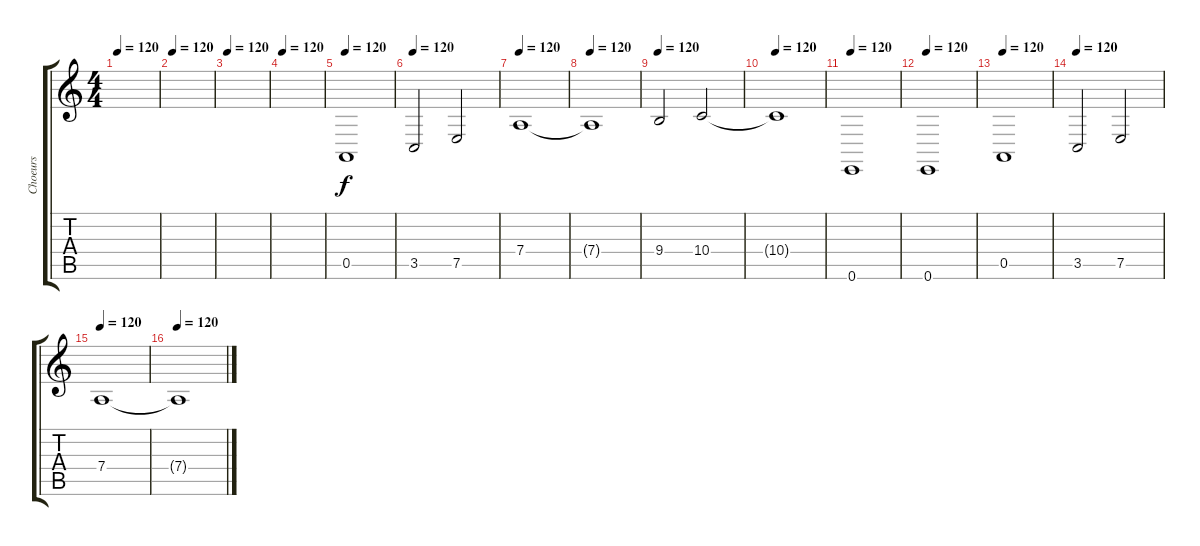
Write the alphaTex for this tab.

\track ("Choeurs" "Choeurs") {instrument choiraahs}
\staff {score tabs}
\tuning (E4 B3 G3 D3 A2 E2) {hide}
\ts (4 4)
\tempo 120
\clef g2
\ks c
|
\tempo 120
|
\tempo 120
|
\tempo 120
|
\tempo 120
0.5.1 |
\tempo 120
3.5.2 7.5.2 |
\tempo 120
7.4.1 |
\tempo 120
7.4{t}.1 |
\tempo 120
9.4.2 10.4.2 |
\tempo 120
10.4{t}.1 |
\tempo 120
0.6.1 |
\tempo 120
0.6.1 |
\tempo 120
0.5.1 |
\tempo 120
3.5.2 7.5.2 |
\tempo 120
7.4.1 |
\tempo 120
7.4{t}.1
